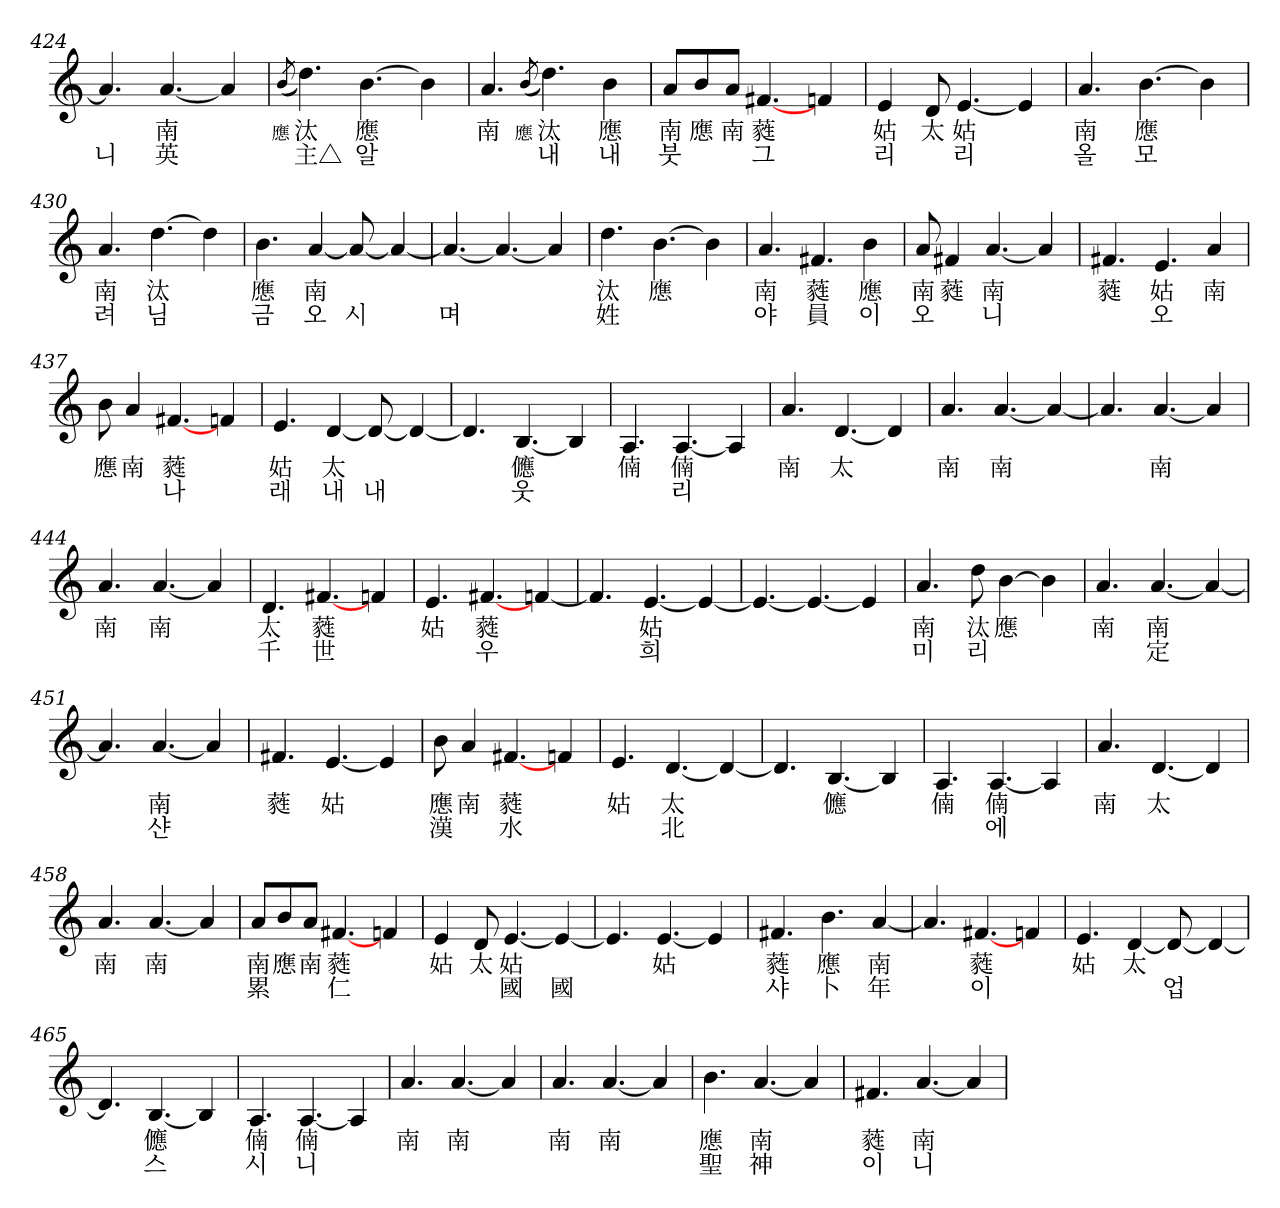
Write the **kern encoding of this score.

**kern	**text	**text
*part1	*part1	*part1
*staff1	*staff1	*staff1
*clefG2	*	*
*k[]	*	*
*a:	*	*
=424	=424	=424
!	!	!LO:LY:b
4.a/]	.	니
!	!LO:LY:b	!LO:LY:b
[4.a/	南	英
4a/]	.	.
!!LO:LB:g=z
=425	=425	=425
!	!LO:LY:b	!
(<8qb/	應	.
!	!LO:LY:b	!LO:LY:b
4.dd\)	汰	主△
!	!LO:LY:b	!LO:LY:b
[4.b\	應	알
4b\]	.	.
=426	=426	=426
!	!LO:LY:b	!LO:LY:b
4.a/	南	.
!	!LO:LY:b	!
(<8qb/	應	.
!	!LO:LY:b	!LO:LY:b
4.dd\)	汰	내
!	!LO:LY:b	!LO:LY:b
4b\	應	내
!!LO:LB:g=z
=427	=427	=427
!	!LO:LY:b	!LO:LY:b
8a/L	南	붓
!	!LO:LY:b	!
8b/	應	.
!	!LO:LY:b	!
8a/J	南	.
!	!LO:LY:b	!LO:LY:b
[4.f#X/	蕤	그
4f/	.	.
=428	=428	=428
!	!LO:LY:b	!LO:LY:b
4e/	姑	리
!	!LO:LY:b	!
8d/	太	.
!	!LO:LY:b	!LO:LY:b
[4.e/	姑	리
4e/]	.	.
!!LO:LB:g=z
=429	=429	=429
!	!LO:LY:b	!LO:LY:b
4.a/	南	올
!	!LO:LY:b	!LO:LY:b
[4.b\	應	모
4b\]	.	.
=430	=430	=430
!	!LO:LY:b	!LO:LY:b
4.a/	南	려
!	!LO:LY:b	!LO:LY:b
[4.dd\	汰	님
4dd\]	.	.
!!LO:LB:g=z
=431	=431	=431
!	!LO:LY:b	!LO:LY:b
4.b\	應	금
!	!LO:LY:b	!LO:LY:b
[4a/	南	오
!	!	!LO:LY:b
8a/_	.	시
4a/_	.	.
=432	=432	=432
!	!	!LO:LY:b
4.a/_	.	며
4.a/_	.	.
4a/]	.	.
!!LO:LB:g=z
=433	=433	=433
!	!LO:LY:b	!LO:LY:b
4.dd\	汰	姓
!	!LO:LY:b	!LO:LY:b
[4.b\	應	.
!	!	!LO:LY:b
4b\]	.	.
=434	=434	=434
!	!LO:LY:b	!LO:LY:b
4.a/	南	야
!	!LO:LY:b	!LO:LY:b
4.f#X/	蕤	員
!	!LO:LY:b	!LO:LY:b
4b\	應	이
!!LO:LB:g=z
=435	=435	=435
!	!LO:LY:b	!LO:LY:b
8a/	南	오
!	!LO:LY:b	!
4f#X/	蕤	.
!	!LO:LY:b	!LO:LY:b
[4.a/	南	니
4a/]	.	.
=436	=436	=436
!	!LO:LY:b	!
4.f#X/	蕤	.
!	!LO:LY:b	!LO:LY:b
4.e/	姑	오
!	!LO:LY:b	!LO:LY:b
4a/	南	.
!!LO:LB:g=z
=437	=437	=437
!	!LO:LY:b	!
8b\	應	.
!	!LO:LY:b	!
4a/	南	.
!	!LO:LY:b	!LO:LY:b
[4.f#X/	蕤	나
4f/	.	.
=438	=438	=438
!	!LO:LY:b	!LO:LY:b
4.e/	姑	래
!	!LO:LY:b	!LO:LY:b
[4d/	太	내
!	!	!LO:LY:b
8d/_	.	내
4d/_	.	.
!!LO:LB:g=z
=439	=439	=439
4.d/]	.	.
!	!LO:LY:b	!LO:LY:b
[4.B/	㒣	웃
4B/]	.	.
=440	=440	=440
!	!LO:LY:b	!LO:LY:b
4.A/	㑲	.
!	!LO:LY:b	!LO:LY:b
[4.A/	㑲	리
4A/]	.	.
!!LO:PB:g=z
=441	=441	=441
!	!LO:LY:b	!
4.a/	南	.
!	!LO:LY:b	!
[4.d/	太	.
4d/]	.	.
=442	=442	=442
!	!LO:LY:b	!
4.a/	南	.
!	!LO:LY:b	!
[4.a/	南	.
4a/_	.	.
!!LO:LB:g=z
=443	=443	=443
4.a/]	.	.
!	!LO:LY:b	!
[4.a/	南	.
4a/]	.	.
=444	=444	=444
!	!LO:LY:b	!
4.a/	南	.
!	!LO:LY:b	!
[4.a/	南	.
4a/]	.	.
!!LO:LB:g=z
=445	=445	=445
!	!LO:LY:b	!LO:LY:b
4.d/	太	千
!	!LO:LY:b	!LO:LY:b
[4.f#X/	蕤	世
4f/	.	.
=446	=446	=446
!	!LO:LY:b	!
4.e/	姑	.
!	!LO:LY:b	!LO:LY:b
[4.f#X/	蕤	우
[4f/	.	.
!!LO:LB:g=z
=447	=447	=447
4.f/]	.	.
!	!LO:LY:b	!LO:LY:b
[4.e/	姑	희
4e/_	.	.
=448	=448	=448
4.e/_	.	.
4.e/_	.	.
4e/]	.	.
!!LO:LB:g=z
=449	=449	=449
!	!LO:LY:b	!LO:LY:b
4.a/	南	미
!	!LO:LY:b	!LO:LY:b
8dd\	汰	리
!	!LO:LY:b	!
[4b\	應	.
4b\]	.	.
=450	=450	=450
!	!LO:LY:b	!
4.a/	南	.
!	!LO:LY:b	!LO:LY:b
[4.a/	南	定
!	!	!LO:LY:b
4a/_	.	.
!!LO:LB:g=z
=451	=451	=451
4.a/]	.	.
!	!LO:LY:b	!LO:LY:b
[4.a/	南	샨
4a/]	.	.
=452	=452	=452
!	!LO:LY:b	!
4.f#X/	蕤	.
!	!LO:LY:b	!
[4.e/	姑	.
4e/]	.	.
!!LO:LB:g=z
=453	=453	=453
!	!LO:LY:b	!LO:LY:b
8b\	應	漢
!	!LO:LY:b	!
4a/	南	.
!	!LO:LY:b	!LO:LY:b
[4.f#X/	蕤	水
4f/	.	.
=454	=454	=454
!	!LO:LY:b	!
4.e/	姑	.
!	!LO:LY:b	!LO:LY:b
[4.d/	太	北
4d/_	.	.
!!LO:LB:g=z
=455	=455	=455
4.d/]	.	.
!	!LO:LY:b	!
[4.B/	㒣	.
4B/]	.	.
=456	=456	=456
!	!LO:LY:b	!
4.A/	㑲	.
!	!LO:LY:b	!LO:LY:b
[4.A/	㑲	에
4A/]	.	.
!!LO:LB:g=z
=457	=457	=457
!	!LO:LY:b	!
4.a/	南	.
!	!LO:LY:b	!
[4.d/	太	.
4d/]	.	.
=458	=458	=458
!	!LO:LY:b	!
4.a/	南	.
!	!LO:LY:b	!
[4.a/	南	.
4a/]	.	.
!!LO:LB:g=z
=459	=459	=459
!	!LO:LY:b	!LO:LY:b
8a/L	南	累
!	!LO:LY:b	!
8b/	應	.
!	!LO:LY:b	!
8a/J	南	.
!	!LO:LY:b	!LO:LY:b
[4.f#X/	蕤	仁
4f/	.	.
=460	=460	=460
!	!LO:LY:b	!
4e/	姑	.
!	!LO:LY:b	!
8d/	太	.
!	!LO:LY:b	!LO:LY:b
[4.e/	姑	國
!	!	!LO:LY:b
4e/_	.	國
!!LO:PB:g=z
=461	=461	=461
4.e/]	.	.
!	!LO:LY:b	!LO:LY:b
[4.e/	姑	.
4e/]	.	.
=462	=462	=462
!	!LO:LY:b	!LO:LY:b
4.f#X/	蕤	샤
!	!LO:LY:b	!LO:LY:b
4.b\	應	卜
!	!LO:LY:b	!LO:LY:b
[4a/	南	年
!!LO:LB:g=z
=463	=463	=463
4.a/]	.	.
!	!LO:LY:b	!LO:LY:b
[4.f#X/	蕤	이
4f/	.	.
=464	=464	=464
!	!LO:LY:b	!
4.e/	姑	.
!	!LO:LY:b	!LO:LY:b
[4d/	太	.
!	!	!LO:LY:b
8d/_	.	업
4d/_	.	.
!!LO:LB:g=z
=465	=465	=465
4.d/]	.	.
!	!LO:LY:b	!LO:LY:b
[4.B/	㒣	스
4B/]	.	.
=466	=466	=466
!	!LO:LY:b	!LO:LY:b
4.A/	㑲	시
!	!LO:LY:b	!LO:LY:b
[4.A/	㑲	니
4A/]	.	.
!!LO:LB:g=z
=467	=467	=467
!	!LO:LY:b	!
4.a/	南	.
!	!LO:LY:b	!
[4.a/	南	.
4a/]	.	.
=468	=468	=468
!	!LO:LY:b	!
4.a/	南	.
!	!LO:LY:b	!
[4.a/	南	.
4a/]	.	.
!!LO:LB:g=z
=469	=469	=469
!	!LO:LY:b	!LO:LY:b
4.b\	應	聖
!	!LO:LY:b	!LO:LY:b
[4.a/	南	神
4a/]	.	.
=470	=470	=470
!	!LO:LY:b	!LO:LY:b
4.f#X/	蕤	이
!	!LO:LY:b	!LO:LY:b
[4.a/	南	니
4a/]	.	.
=	=	=
*-	*-	*-
